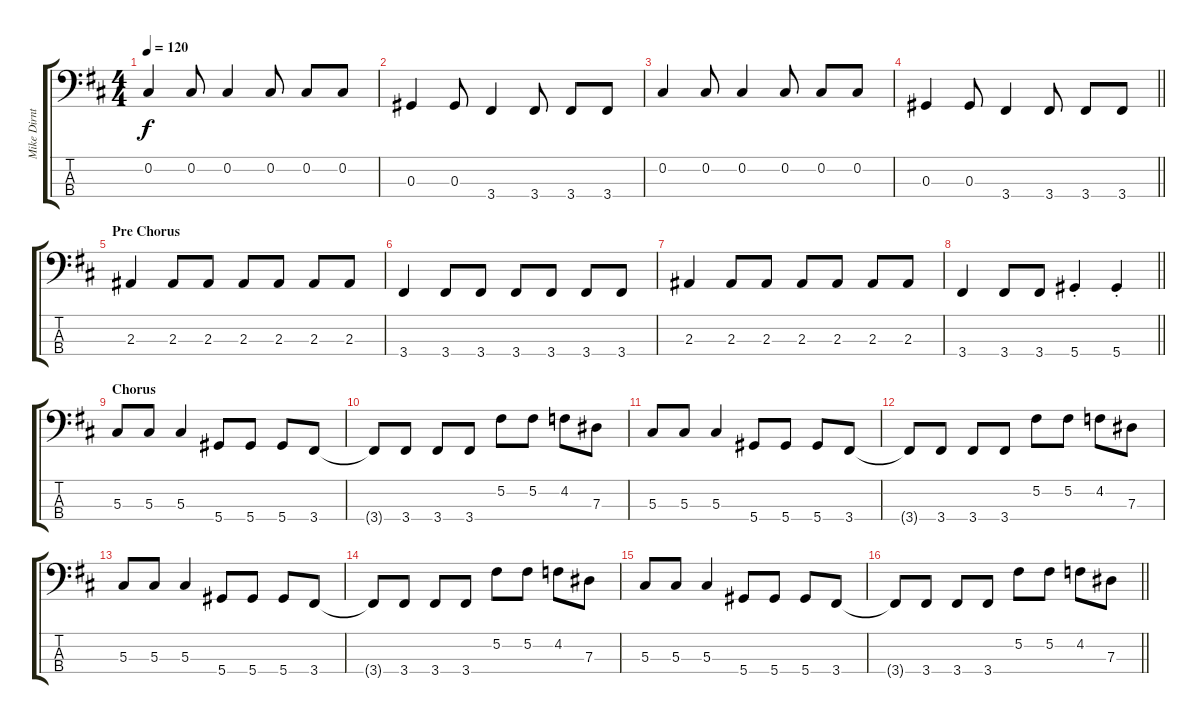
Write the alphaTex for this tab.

\track ("Mike Dirnt (Bass)" "Mike Dirnt") {instrument electricbassfinger}
\staff {score tabs}
\tuning (Gb2 Db2 Ab1 Eb1) {hide}
\ts (4 4)
\tempo 120
\clef f4
\ks d
0.2.4{dy f} 0.2.8 0.2.4 0.2.8 0.2.8 0.2.8 |
0.3.4 0.3.8 3.4.4 3.4.8 3.4.8 3.4.8 |
0.2.4 0.2.8 0.2.4 0.2.8 0.2.8 0.2.8 |
\barLineRight lightlight
0.3.4 0.3.8 3.4.4 3.4.8 3.4.8 3.4.8 |
\section ("" "Pre Chorus")
2.3.4 2.3.8 2.3.8 2.3.8 2.3.8 2.3.8 2.3.8 |
3.4.4 3.4.8 3.4.8 3.4.8 3.4.8 3.4.8 3.4.8 |
2.3.4 2.3.8 2.3.8 2.3.8 2.3.8 2.3.8 2.3.8 |
\barLineRight lightlight
3.4.4 3.4.8 3.4.8 5.4{st}.4 5.4{st}.4 |
\section ("" "Chorus")
5.3.8 5.3.8 5.3.4 5.4.8 5.4.8 5.4.8 3.4.8 |
3.4{t}.8 3.4.8 3.4.8 3.4.8 5.2.8 5.2.8 4.2.8 7.3.8 |
5.3.8 5.3.8 5.3.4 5.4.8 5.4.8 5.4.8 3.4.8 |
3.4{t}.8 3.4.8 3.4.8 3.4.8 5.2.8 5.2.8 4.2.8 7.3.8 |
5.3.8 5.3.8 5.3.4 5.4.8 5.4.8 5.4.8 3.4.8 |
3.4{t}.8 3.4.8 3.4.8 3.4.8 5.2.8 5.2.8 4.2.8 7.3.8 |
5.3.8 5.3.8 5.3.4 5.4.8 5.4.8 5.4.8 3.4.8 |
\barLineRight lightlight
3.4{t}.8 3.4.8 3.4.8 3.4.8 5.2.8 5.2.8 4.2.8 7.3.8
